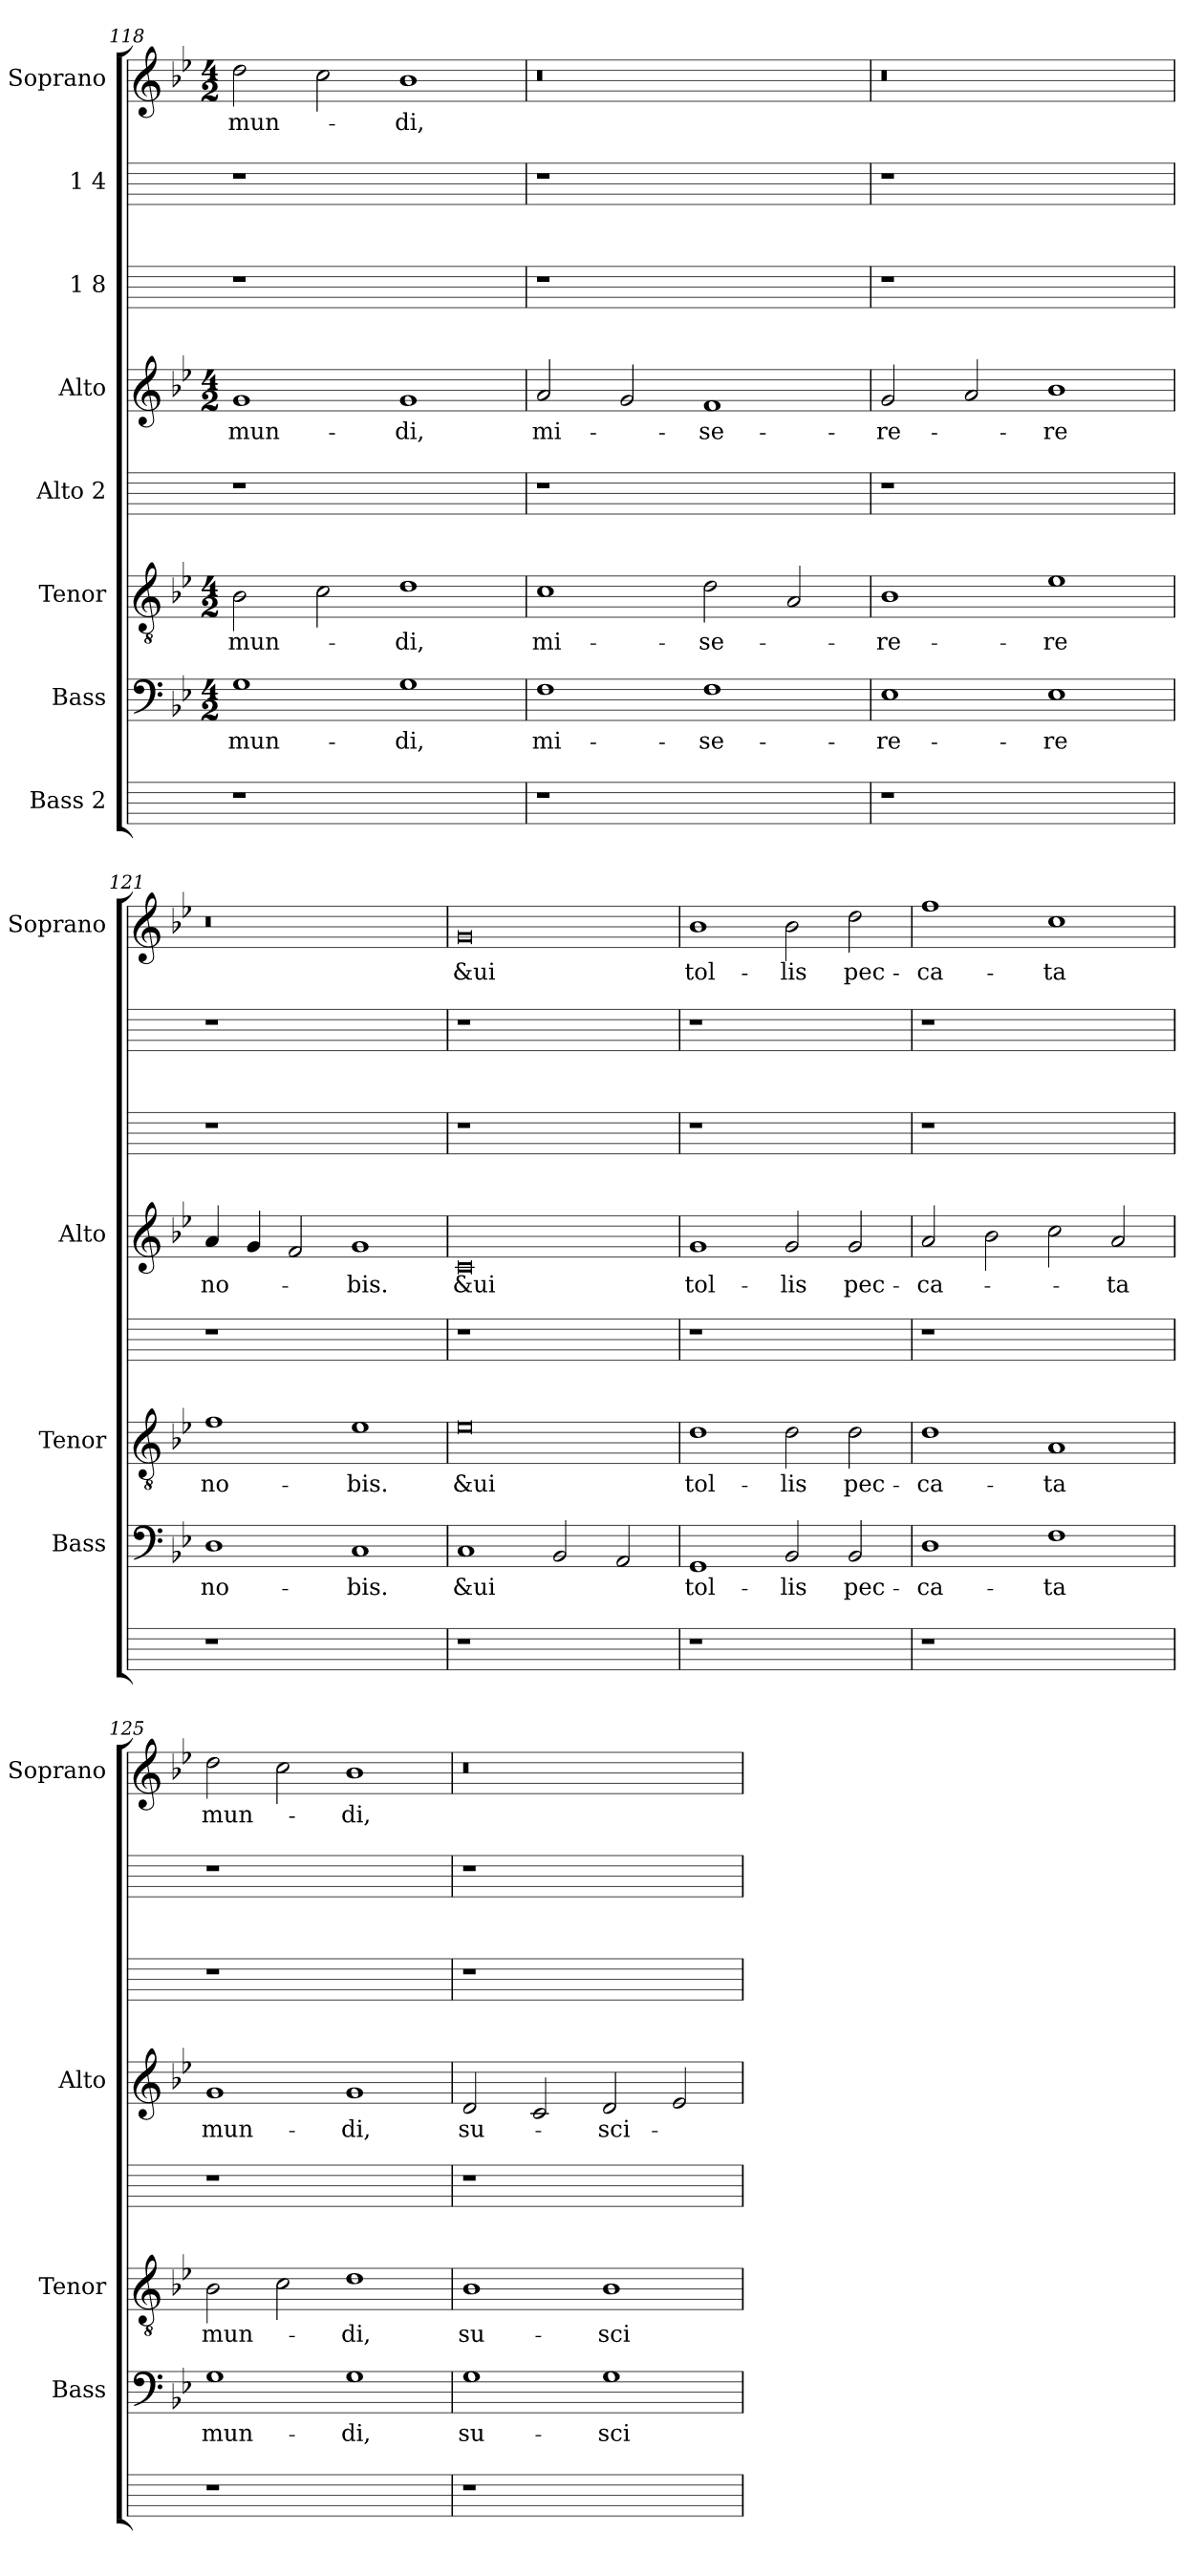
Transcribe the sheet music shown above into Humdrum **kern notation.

**kern	**kern	**text	**kern	**text	**kern	**kern	**text	**kern	**kern	**kern	**text
*part8	*part7	*part7	*part6	*part6	*part5	*part4	*part4	*part3	*part2	*part1	*part1
*staff8	*staff7	*staff7	*staff6	*staff6	*staff5	*staff4	*staff4	*staff3	*staff2	*staff1	*staff1
*I"Bass 2	*I"Bass	*	*I"Tenor	*	*I"Alto 2	*I"Alto	*	*I"1 8	*I"1 4	*I"Soprano	*
*	*I'Bass	*	*I'Tenor	*	*	*I'Alto	*	*	*	*I'Soprano	*
*	*clefF4	*	*clefGv2	*	*	*clefG2	*	*	*	*clefG2	*
*	*k[b-e-]	*	*k[b-e-]	*	*	*k[b-e-]	*	*	*	*k[b-e-]	*
*	*B-:	*	*B-:	*	*	*B-:	*	*	*	*B-:	*
*	*M4/2	*	*M4/2	*	*	*M4/2	*	*	*	*M4/2	*
=118	=118	=118	=118	=118	=118	=118	=118	=118	=118	=118	=118
!	!	!LO:LY:b:cj	!	!LO:LY:b:cj	!	!	!LO:LY:b:cj	!	!	!	!LO:LY:b:cj
1r	1G	mun-	2B-\	mun-	1r	1g	mun-	1r	1r	2dd\	mun-
.	.	.	2c\	.	.	.	.	.	.	2cc\	.
!	!	!LO:LY:b:cj	!	!LO:LY:b:cj	!	!	!LO:LY:b:cj	!	!	!	!LO:LY:b:cj
1ryy	1G	-di,	1d	-di,	1ryy	1g	-di,	1ryy	1ryy	1b-	-di,
=119	=119	=119	=119	=119	=119	=119	=119	=119	=119	=119	=119
!	!	!LO:LY:b:cj	!	!LO:LY:b:cj	!	!	!LO:LY:b:cj	!	!	!	!
1r	1F	mi-	1c	mi-	1r	2a/	mi-	1r	1r	0r	.
.	.	.	.	.	.	2g/	.	.	.	.	.
!	!	!LO:LY:b:cj	!	!LO:LY:b:cj	!	!	!LO:LY:b:cj	!	!	!	!
1ryy	1F	-se-	2d\	-se-	1ryy	1f	-se-	1ryy	1ryy	.	.
.	.	.	2A/	.	.	.	.	.	.	.	.
=120	=120	=120	=120	=120	=120	=120	=120	=120	=120	=120	=120
!	!	!LO:LY:b:cj	!	!LO:LY:b:cj	!	!	!LO:LY:b:cj	!	!	!	!
1r	1E-	-re-	1B-	-re-	1r	2g/	-re-	1r	1r	0r	.
.	.	.	.	.	.	2a/	.	.	.	.	.
!	!	!LO:LY:b:cj	!	!LO:LY:b:cj	!	!	!LO:LY:b:cj	!	!	!	!
1ryy	1E-	-re	1e-	-re	1ryy	1b-	-re	1ryy	1ryy	.	.
!!LO:LB:g=z
=121	=121	=121	=121	=121	=121	=121	=121	=121	=121	=121	=121
!	!	!LO:LY:b:cj	!	!LO:LY:b:cj	!	!	!LO:LY:b:cj	!	!	!	!
1r	1D	no-	1f	no-	1r	4a/	no-	1r	1r	0r	.
.	.	.	.	.	.	4g/	.	.	.	.	.
.	.	.	.	.	.	2f/	.	.	.	.	.
!	!	!LO:LY:b:cj	!	!LO:LY:b:cj	!	!	!LO:LY:b:cj	!	!	!	!
1ryy	1C	-bis.	1e-	-bis.	1ryy	1g	-bis.	1ryy	1ryy	.	.
=122	=122	=122	=122	=122	=122	=122	=122	=122	=122	=122	=122
!	!	!LO:LY:b	!	!LO:LY:b:cj	!	!	!LO:LY:b:cj	!	!	!	!LO:LY:b:cj
1r	1C	&ui	0e-	&ui	1r	0c	&ui	1r	1r	0g	&ui
1ryy	2BB-/	.	.	.	1ryy	.	.	1ryy	1ryy	.	.
.	2AA/	.	.	.	.	.	.	.	.	.	.
=123	=123	=123	=123	=123	=123	=123	=123	=123	=123	=123	=123
!	!	!LO:LY:b:cj	!	!LO:LY:b:cj	!	!	!LO:LY:b:cj	!	!	!	!LO:LY:b:cj
1r	1GG	tol-	1d	tol-	1r	1g	tol-	1r	1r	1b-	tol-
!	!	!LO:LY:b:cj	!	!LO:LY:b:cj	!	!	!LO:LY:b:cj	!	!	!	!LO:LY:b:cj
1ryy	2BB-/	-lis	2d\	-lis	1ryy	2g/	-lis	1ryy	1ryy	2b-\	-lis
!	!	!LO:LY:b:cj	!	!LO:LY:b:cj	!	!	!LO:LY:b:cj	!	!	!	!LO:LY:b:cj
.	2BB-/	pec-	2d\	pec-	.	2g/	pec-	.	.	2dd\	pec-
=124	=124	=124	=124	=124	=124	=124	=124	=124	=124	=124	=124
!	!	!LO:LY:b:cj	!	!LO:LY:b:cj	!	!	!LO:LY:b:cj	!	!	!	!LO:LY:b:cj
1r	1D	-ca-	1d	-ca-	1r	2a/	-ca-	1r	1r	1ff	-ca-
.	.	.	.	.	.	2b-\	.	.	.	.	.
!	!	!LO:LY:b:cj	!	!LO:LY:b:cj	!	!	!	!	!	!	!LO:LY:b:cj
1ryy	1F	-ta	1A	-ta	1ryy	2cc\	.	1ryy	1ryy	1cc	-ta
!	!	!	!	!	!	!	!LO:LY:b:cj	!	!	!	!
.	.	.	.	.	.	2a/	-ta	.	.	.	.
=125	=125	=125	=125	=125	=125	=125	=125	=125	=125	=125	=125
!	!	!LO:LY:b:cj	!	!LO:LY:b:cj	!	!	!LO:LY:b:cj	!	!	!	!LO:LY:b:cj
1r	1G	mun-	2B-\	mun-	1r	1g	mun-	1r	1r	2dd\	mun-
.	.	.	2c\	.	.	.	.	.	.	2cc\	.
!	!	!LO:LY:b:cj	!	!LO:LY:b:cj	!	!	!LO:LY:b:cj	!	!	!	!LO:LY:b:cj
1ryy	1G	-di,	1d	-di,	1ryy	1g	-di,	1ryy	1ryy	1b-	-di,
=126	=126	=126	=126	=126	=126	=126	=126	=126	=126	=126	=126
!	!	!LO:LY:b:cj	!	!LO:LY:b:cj	!	!	!LO:LY:b:cj	!	!	!	!
1r	1G	su-	1B-	su-	1r	2d/	su-	1r	1r	0r	.
.	.	.	.	.	.	2c/	.	.	.	.	.
!	!	!LO:LY:b:cj	!	!LO:LY:b:cj	!	!	!LO:LY:b:cj	!	!	!	!
1ryy	1G	-sci-	1B-	-sci-	1ryy	2d/	-sci-	1ryy	1ryy	.	.
.	.	.	.	.	.	2e-/	.	.	.	.	.
=	=	=	=	=	=	=	=	=	=	=	=
*-	*-	*-	*-	*-	*-	*-	*-	*-	*-	*-	*-
